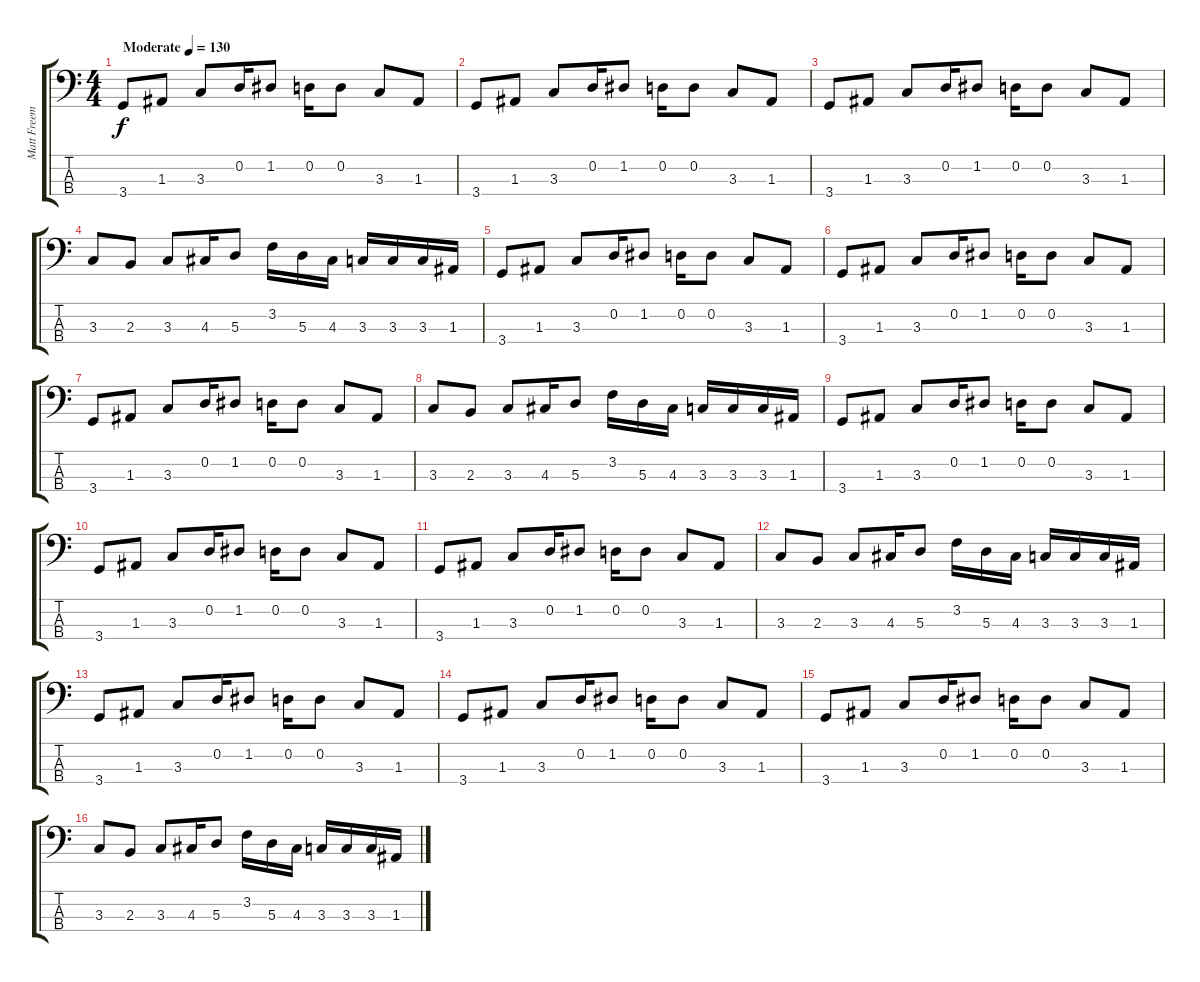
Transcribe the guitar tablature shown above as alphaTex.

\track ("Matt Freeman" "Matt Freem") {instrument electricbasspick}
\staff {score tabs}
\tuning (G2 D2 A1 E1) {hide}
\ts (4 4)
\tempo (130 "Moderate")
\clef f4
\ks c
3.4.8{dy f instrument electricbasspick} 1.3.8 3.3.8 0.2.16 1.2.8 0.2.16 0.2.8 3.3.8 1.3.8 |
3.4.8 1.3.8 3.3.8 0.2.16 1.2.8 0.2.16 0.2.8 3.3.8 1.3.8 |
3.4.8 1.3.8 3.3.8 0.2.16 1.2.8 0.2.16 0.2.8 3.3.8 1.3.8 |
3.3.8 2.3.8 3.3.8 4.3.16 5.3.8 3.2.16 5.3.16 4.3.16 3.3.16 3.3.16 3.3.16 1.3.16 |
3.4.8 1.3.8 3.3.8 0.2.16 1.2.8 0.2.16 0.2.8 3.3.8 1.3.8 |
3.4.8 1.3.8 3.3.8 0.2.16 1.2.8 0.2.16 0.2.8 3.3.8 1.3.8 |
3.4.8 1.3.8 3.3.8 0.2.16 1.2.8 0.2.16 0.2.8 3.3.8 1.3.8 |
3.3.8 2.3.8 3.3.8 4.3.16 5.3.8 3.2.16 5.3.16 4.3.16 3.3.16 3.3.16 3.3.16 1.3.16 |
3.4.8 1.3.8 3.3.8 0.2.16 1.2.8 0.2.16 0.2.8 3.3.8 1.3.8 |
3.4.8 1.3.8 3.3.8 0.2.16 1.2.8 0.2.16 0.2.8 3.3.8 1.3.8 |
3.4.8 1.3.8 3.3.8 0.2.16 1.2.8 0.2.16 0.2.8 3.3.8 1.3.8 |
3.3.8 2.3.8 3.3.8 4.3.16 5.3.8 3.2.16 5.3.16 4.3.16 3.3.16 3.3.16 3.3.16 1.3.16 |
3.4.8 1.3.8 3.3.8 0.2.16 1.2.8 0.2.16 0.2.8 3.3.8 1.3.8 |
3.4.8 1.3.8 3.3.8 0.2.16 1.2.8 0.2.16 0.2.8 3.3.8 1.3.8 |
3.4.8 1.3.8 3.3.8 0.2.16 1.2.8 0.2.16 0.2.8 3.3.8 1.3.8 |
3.3.8 2.3.8 3.3.8 4.3.16 5.3.8 3.2.16 5.3.16 4.3.16 3.3.16 3.3.16 3.3.16 1.3.16
